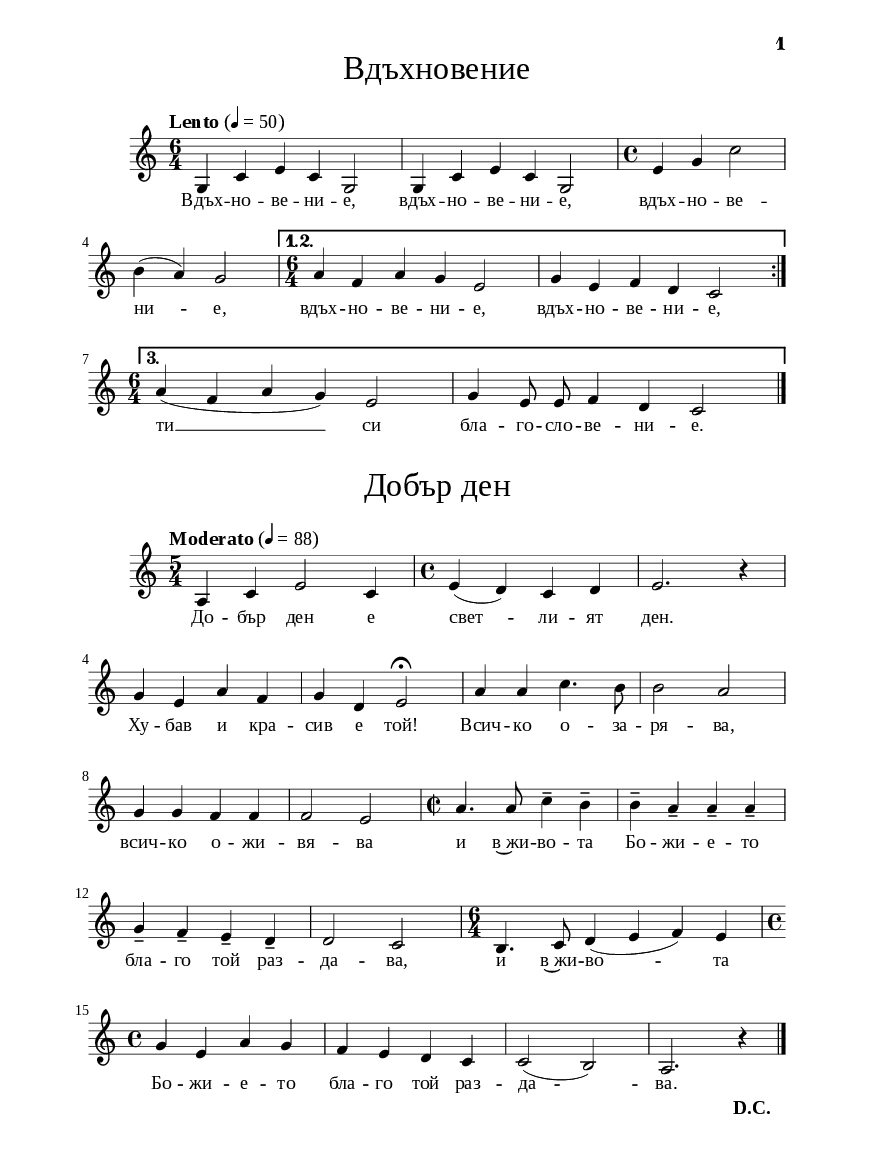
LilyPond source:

\version "2.24.4"

% include paper part and global functions
\include "include/globals.ily"

\bookpart {
  \label #'ref095
  \tocItem \markup "Вдъхновение"
  \include "include/bookpart-paper.ily"

  \score {
    \include "include/score-layout.ily"

    \new Voice \absolute  {
      \clef treble
      \key c \major
      \time 6/4
      \tempoFunc "Lento" 4 "50"
      \autoBeamOff
      \repeat volta 3 {
        g4 c' e' c' g2 | g4 c' e' c' g2 | \time 4/4  e'4 g' c''2 \break |

        b'4 ( a' ) g'2 | \time 6/4
      } \alternative {
        { a'4 f' a' g' e'2 | g'4 e' f' d' c'2 | \break }
        {
          \once \override Score.TimeSignature.break-visibility = ##(#f #f #t)
          \time 6/4 a'4 ( f' a' g' ) e'2 |  g'4 e'8 e' f'4 d' c'2
        }
      }
      \bar "|."
    }

    \addlyrics {
      Вдъх -- но -- ве -- ни -- е,
      вдъх -- но -- ве -- ни -- е,
      вдъх -- но -- ве -- ни -- е, вдъх -- но -- ве -- ни -- е,
      вдъх -- но -- ве -- ни -- е, ти __ си бла -- го --
      сло -- ве -- ни -- е.

    }

    \header {
      title = \titleFunc #'ref_desc_6 "Вдъхновение" "Vdahnovenie"
    }

    \midi{}

  } % score



  \label #'ref095_2
  \tocItem \markup "Добър ден"
  \include "include/bookpart-paper.ily"

  \score {
    \include "include/score-layout.ily"


    \new Voice \absolute  {
      \clef treble
      \key a \minor
      \time 5/4
      \tempoFunc "Moderato" 4 "88"

      a4 c' e'2 c'4 | \time 4/4  e'4 ( d' ) c'  d'  | e'2. r4 \break |

      g'4 e' a' f' | g'4 d' e'2 \fermata | a'4 a' c''4. b'8 | b'2 a' \break |

      g'4 g' f' f' |  f'2 e' | \time 2/2 a'4. a'8 c''4-- b'-- | b'4-- a'-- a'-- a'-- \break |

      g'4-- f'-- e'-- d'-- | d'2 c' |  \time 6/4  b4. c'8 d'4 ( e' f' ) e' \break |

      \time 4/4  g'4 e' a' g' | f'4 e' d' c' | c'2 ( b ) | a2. r4 \break |

      \bar "|."
    }

    \addlyrics {
      До -- бър
      ден е свет -- ли -- ят ден. Ху -- бав и кра --
      сив е той! Всич -- ко о -- за -- ря -- ва, всич
      -- ко о -- жи -- вя -- ва и в~жи -- во -- та Бо
      -- жи -- е -- то бла -- го той раз -- да -- ва,
      и в~жи -- во -- та Бо -- жи -- е -- то бла -- го
      той раз -- да -- ва.

    }

    \header {
      title = \titleFunc #'ref_desc_8 "Добър ден" "Dobăr den"
    }

    \midi{}

  } % score

  \markup \dc-one "D.C."

} % bookpart
